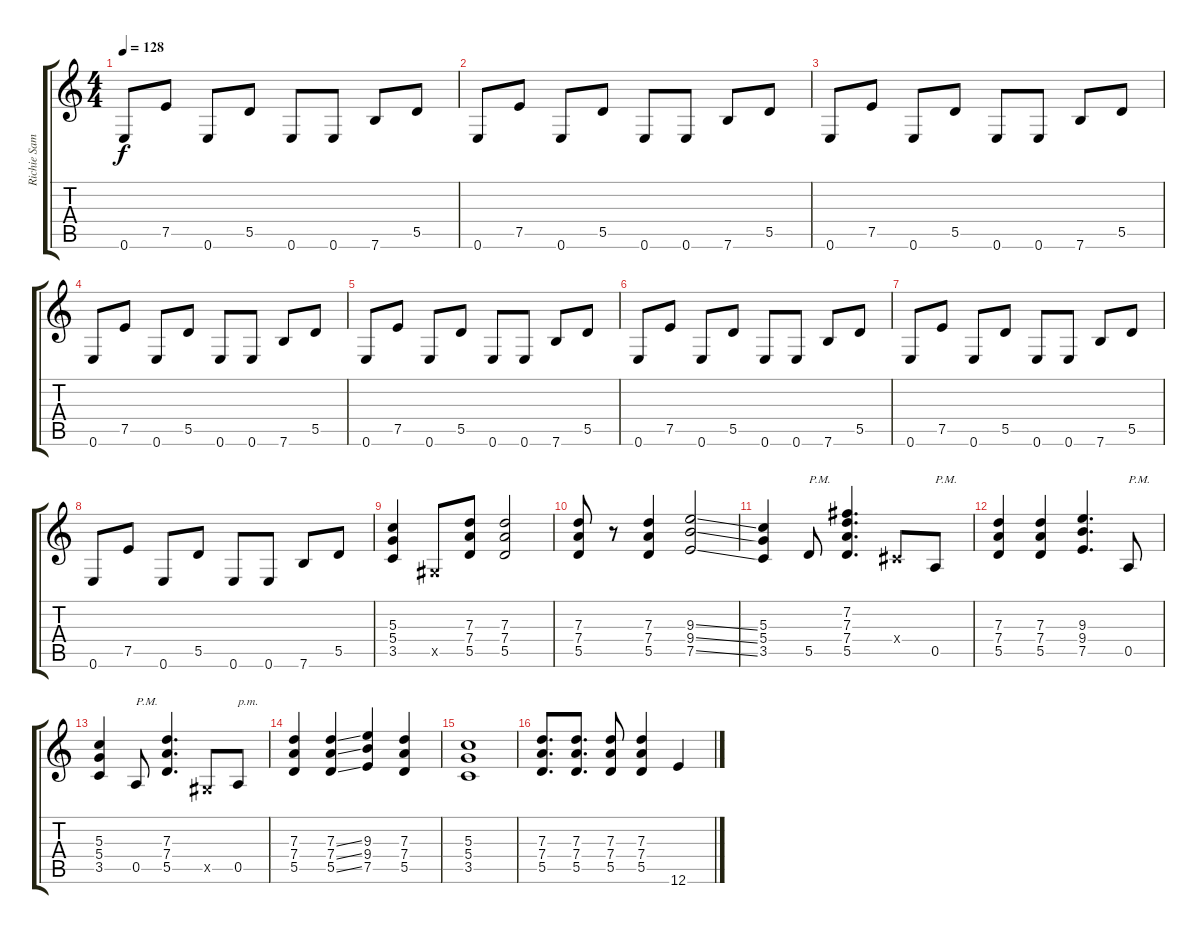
\track ("Richie Sambora" "Richie Sam") {instrument distortionguitar}
\staff {score tabs}
\tuning (E4 B3 G3 D3 A2 E2) {hide}
\ts (4 4)
\tempo 128
\clef g2
\ks c
0.6.8{dy f} 7.5.8 0.6.8 5.5.8 0.6.8 0.6.8 7.6.8 5.5.8 |
0.6.8 7.5.8 0.6.8 5.5.8 0.6.8 0.6.8 7.6.8 5.5.8 |
0.6.8 7.5.8 0.6.8 5.5.8 0.6.8 0.6.8 7.6.8 5.5.8 |
0.6.8 7.5.8 0.6.8 5.5.8 0.6.8 0.6.8 7.6.8 5.5.8 |
0.6.8 7.5.8 0.6.8 5.5.8 0.6.8 0.6.8 7.6.8 5.5.8 |
0.6.8 7.5.8 0.6.8 5.5.8 0.6.8 0.6.8 7.6.8 5.5.8 |
0.6.8 7.5.8 0.6.8 5.5.8 0.6.8 0.6.8 7.6.8 5.5.8 |
0.6.8 7.5.8 0.6.8 5.5.8 0.6.8 0.6.8 7.6.8 5.5.8 |
(5.3 5.4 3.5).4 -1.5{x}.8 (7.3 7.4 5.5).8 (7.3 7.4 5.5).2 |
(7.3 7.4 5.5).8 r.8 (7.3 7.4 5.5).4 (9.3{ss} 9.4{ss} 7.5{ss}).2 |
(5.3 5.4 3.5).4 5.5.8{txt "P.M."} (7.2 7.3 7.4 5.5).4{d} -1.4{x}.8 0.5.8{txt "P.M."} |
(7.3 7.4 5.5).4 (7.3 7.4 5.5).4 (9.3 9.4 7.5).4{d} 0.5.8{txt "P.M."} |
(5.3 5.4 3.5).4 0.5.8{txt "P.M."} (7.3 7.4 5.5).4{d} -1.5{x}.8 0.5.8{txt "p.m."} |
(7.3 7.4 5.5).4 (7.3{ss} 7.4{ss} 5.5{ss}).4 (9.3 9.4 7.5).4 (7.3 7.4 5.5).4 |
(5.3 5.4 3.5).1 |
(7.3 7.4 5.5).8{d} (7.3 7.4 5.5).8{d} (7.3 7.4 5.5).8 (7.3 7.4 5.5).4 12.6{ss}.4
